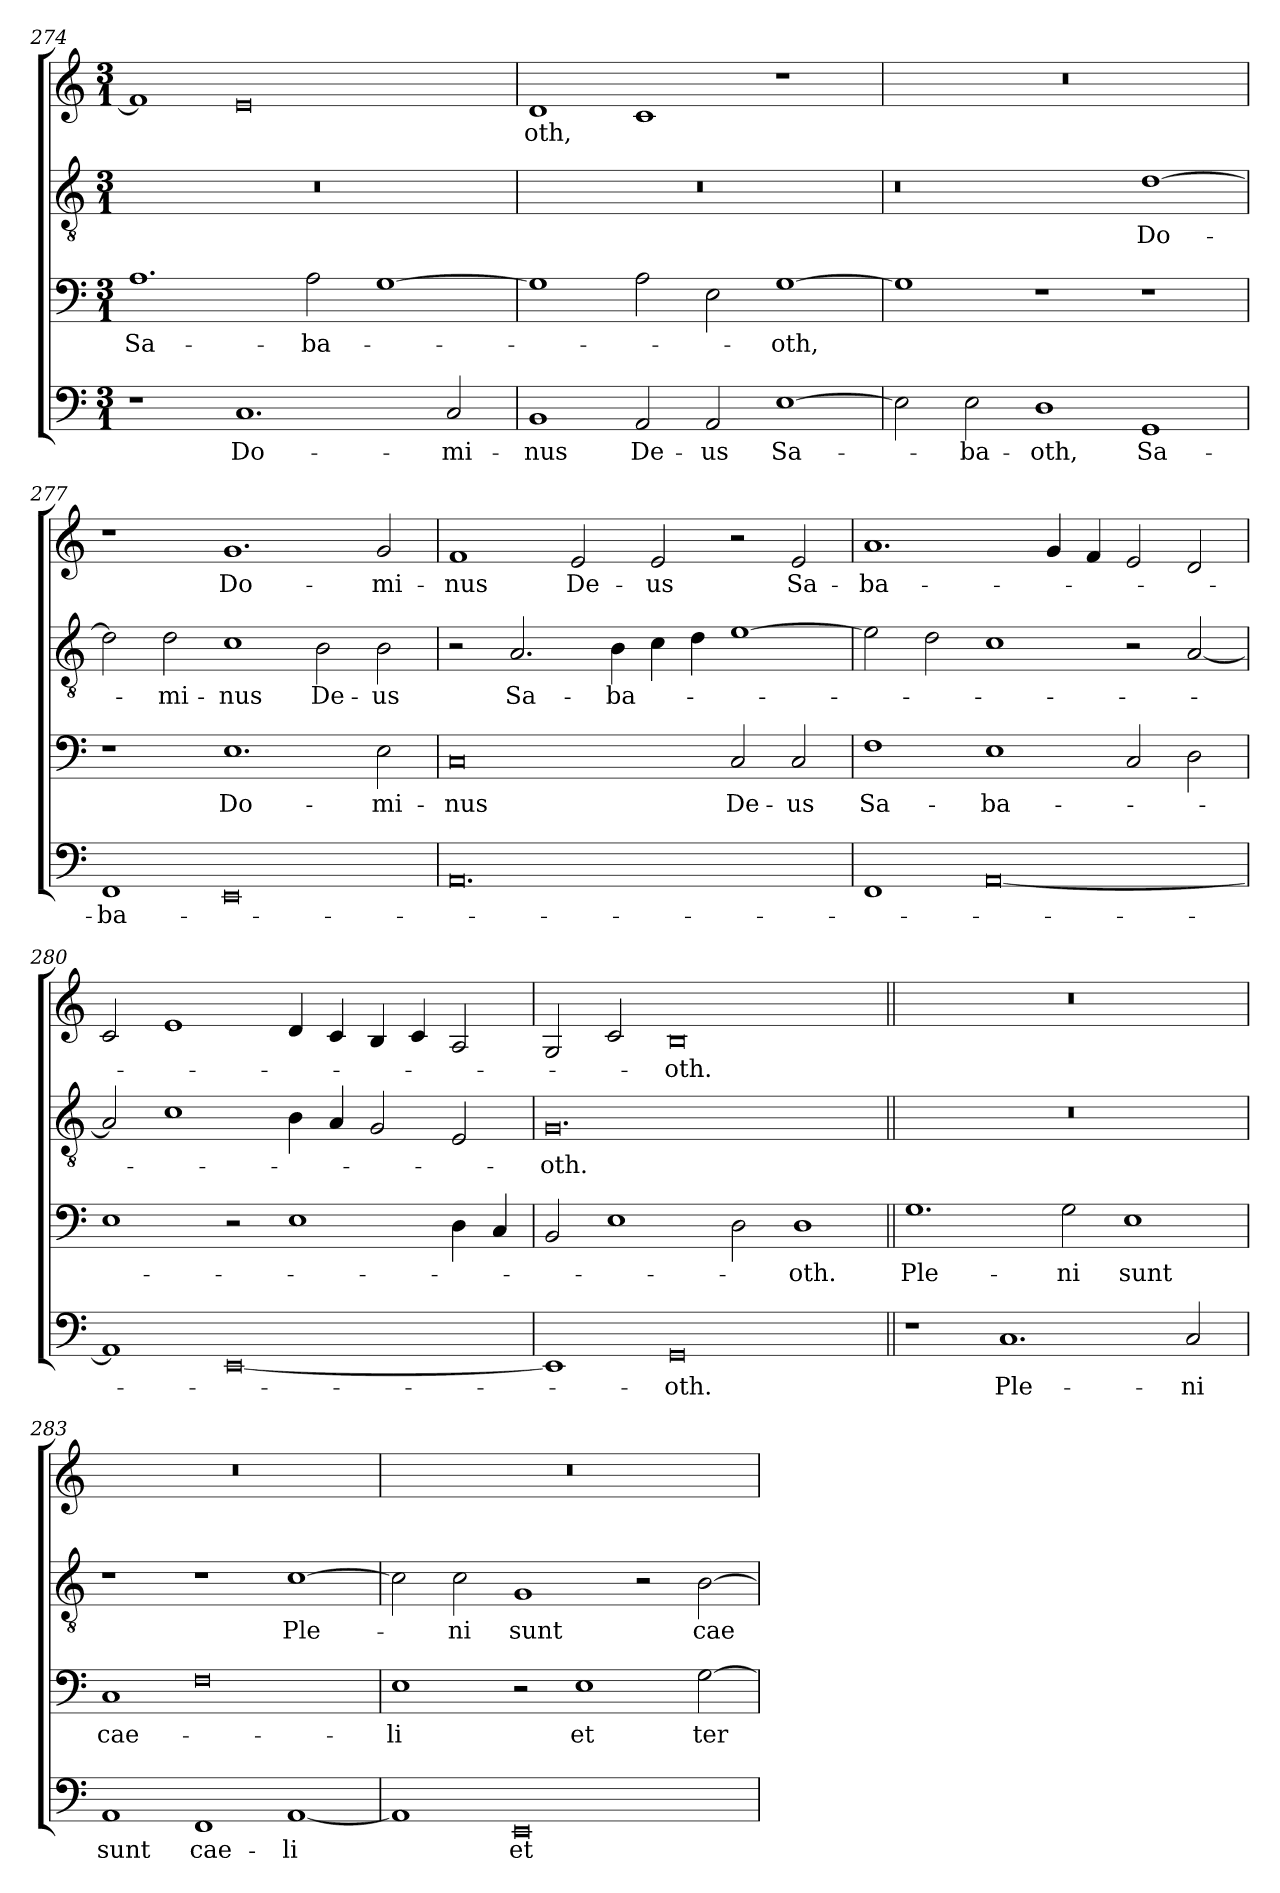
**kern	**text	**kern	**text	**kern	**text	**kern	**text
*part4	*part4	*part3	*part3	*part2	*part2	*part1	*part1
*staff4	*staff4	*staff3	*staff3	*staff2	*staff2	*staff1	*staff1
!!LO:LB:g=z
*clefF4	*	*clefF4	*	*clefGv2	*	*clefG2	*
*k[]	*	*k[]	*	*k[]	*	*k[]	*
*C:	*	*C:	*	*C:	*	*C:	*
*M3/1	*	*M3/1	*	*M3/1	*	*M3/1	*
=274	=274	=274	=274	=274	=274	=274	=274
!	!	!	!LO:LY:b	!	!	!	!
1r	.	1.A	Sa-	0.r	.	1f]	.
!	!LO:LY:b	!	!	!	!	!	!
1.C	Do-	.	.	.	.	0e	.
!	!	!	!LO:LY:b	!	!	!	!
.	.	2A\	-ba-	.	.	.	.
.	.	[1G	.	.	.	.	.
!	!LO:LY:b	!	!	!	!	!	!
2C/	-mi-	.	.	.	.	.	.
=275	=275	=275	=275	=275	=275	=275	=275
!	!LO:LY:b	!	!	!	!	!	!LO:LY:b
1BB	-nus	1G]	.	0.r	.	1d	-oth,
!	!LO:LY:b	!	!	!	!	!	!
2AA/	De-	2A\	.	.	.	1c	.
!	!LO:LY:b	!	!	!	!	!	!
2AA/	-us	2E\	.	.	.	.	.
!	!LO:LY:b	!	!LO:LY:b	!	!	!	!
[1E	Sa-	[1G	-oth,	.	.	1r	.
=276	=276	=276	=276	=276	=276	=276	=276
2E\]	.	1G]	.	0r	.	0.r	.
!	!LO:LY:b	!	!	!	!	!	!
2E\	-ba-	.	.	.	.	.	.
!	!LO:LY:b	!	!	!	!	!	!
1D	-oth,	1r	.	.	.	.	.
!	!LO:LY:b	!	!	!	!LO:LY:b	!	!
1GG	Sa-	1r	.	[1d	Do-	.	.
=277	=277	=277	=277	=277	=277	=277	=277
!	!LO:LY:b	!	!	!	!	!	!
1FF	-ba-	1r	.	2d\]	.	1r	.
!	!	!	!	!	!LO:LY:b	!	!
.	.	.	.	2d\	-mi-	.	.
!	!	!	!LO:LY:b	!	!LO:LY:b	!	!LO:LY:b
0EE	.	1.E	Do-	1c	-nus	1.g	Do-
!	!	!	!	!	!LO:LY:b	!	!
.	.	.	.	2B\	De-	.	.
!	!	!	!LO:LY:b	!	!LO:LY:b	!	!LO:LY:b
.	.	2E\	-mi-	2B\	-us	2g/	-mi-
!!LO:PB:g=z
=278	=278	=278	=278	=278	=278	=278	=278
!	!	!	!LO:LY:b	!	!	!	!LO:LY:b
0.AA	.	0C	-nus	2r	.	1f	-nus
!	!	!	!	!	!LO:LY:b	!	!
.	.	.	.	2.A/	Sa-	.	.
!	!	!	!	!	!	!	!LO:LY:b
.	.	.	.	.	.	2e/	De-
!	!	!	!	!	!LO:LY:b	!	!
.	.	.	.	4B\	-ba-	.	.
!	!	!	!	!	!	!	!LO:LY:b
.	.	.	.	4c\	.	2e/	-us
.	.	.	.	4d\	.	.	.
!	!	!	!LO:LY:b	!	!	!	!
.	.	2C/	De-	[1e	.	2r	.
!	!	!	!LO:LY:b	!	!	!	!LO:LY:b
.	.	2C/	-us	.	.	2e/	Sa-
=279	=279	=279	=279	=279	=279	=279	=279
!	!	!	!LO:LY:b	!	!	!	!LO:LY:b
1FF	.	1F	Sa-	2e\]	.	1.a	-ba-
.	.	.	.	2d\	.	.	.
!	!	!	!LO:LY:b	!	!	!	!
[0AA	.	1E	-ba-	1c	.	.	.
.	.	.	.	.	.	4g/	.
.	.	.	.	.	.	4f/	.
.	.	2C/	.	2r	.	2e/	.
.	.	2D\	.	[2A/	.	2d/	.
=280	=280	=280	=280	=280	=280	=280	=280
1AA]	.	1E	.	2A/]	.	2c/	.
.	.	.	.	1c	.	1e	.
[0EE	.	2r	.	.	.	.	.
.	.	1E	.	4B\	.	4d/	.
.	.	.	.	4A/	.	4c/	.
.	.	.	.	2G/	.	4B/	.
.	.	.	.	.	.	4c/	.
.	.	4D\	.	2E/	.	2A/	.
.	.	4C/	.	.	.	.	.
=281	=281	=281	=281	=281	=281	=281	=281
!	!	!	!	!	!LO:LY:b	!	!
1EE]	.	2BB/	.	0.G	-oth.	2G/	.
.	.	1E	.	.	.	2c/	.
!	!LO:LY:b	!	!	!	!	!	!LO:LY:b
0GG	-oth.	.	.	.	.	0B	-oth.
.	.	2D\	.	.	.	.	.
!	!	!	!LO:LY:b	!	!	!	!
.	.	1D	-oth.	.	.	.	.
!!LO:LB:g=z
=282||	=282||	=282||	=282||	=282||	=282||	=282||	=282||
!	!	!	!LO:LY:b	!	!	!	!
1r	.	1.G	Ple-	0.r	.	0.r	.
!	!LO:LY:b	!	!	!	!	!	!
1.C	Ple-	.	.	.	.	.	.
!	!	!	!LO:LY:b	!	!	!	!
.	.	2G\	-ni	.	.	.	.
!	!	!	!LO:LY:b	!	!	!	!
.	.	1E	sunt	.	.	.	.
!	!LO:LY:b	!	!	!	!	!	!
2C/	-ni	.	.	.	.	.	.
=283	=283	=283	=283	=283	=283	=283	=283
!	!LO:LY:b	!	!LO:LY:b	!	!	!	!
1AA	sunt	1C	cae-	1r	.	0.r	.
!	!LO:LY:b	!	!	!	!	!	!
1FF	cae-	0F	.	1r	.	.	.
!	!LO:LY:b	!	!	!	!LO:LY:b	!	!
[1AA	-li	.	.	[1c	Ple-	.	.
=284	=284	=284	=284	=284	=284	=284	=284
!	!	!	!LO:LY:b	!	!	!	!
1AA]	.	1E	-li	2c\]	.	0.r	.
!	!	!	!	!	!LO:LY:b	!	!
.	.	.	.	2c\	-ni	.	.
!	!LO:LY:b	!	!	!	!LO:LY:b	!	!
0EE	et	2r	.	1G	sunt	.	.
!	!	!	!LO:LY:b	!	!	!	!
.	.	1E	et	.	.	.	.
.	.	.	.	2r	.	.	.
!	!	!	!LO:LY:b	!	!LO:LY:b	!	!
.	.	[2G\	ter-	[2B\	cae-	.	.
=	=	=	=	=	=	=	=
*-	*-	*-	*-	*-	*-	*-	*-
